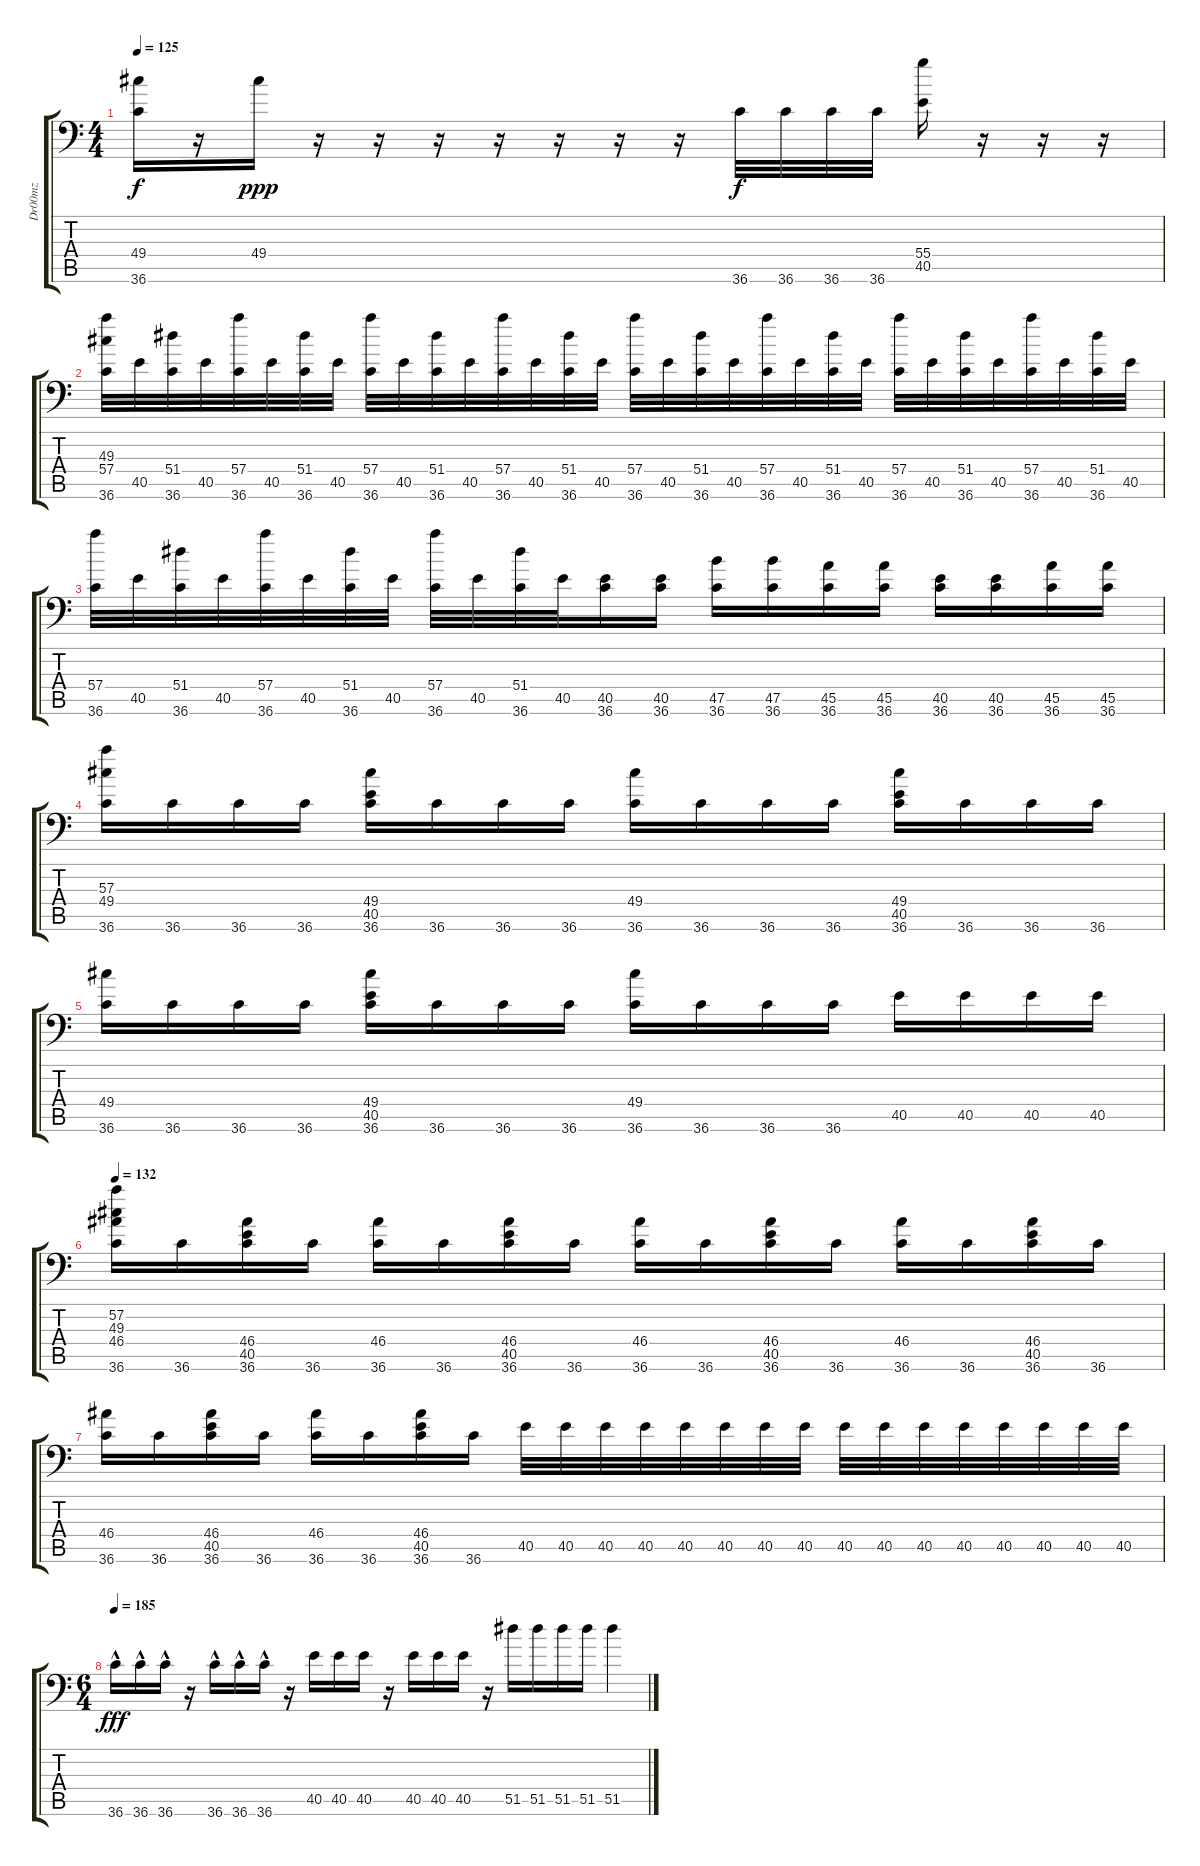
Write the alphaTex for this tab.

\track ("Dr00mz" "Dr00mz") {instrument acousticgrandpiano}
\staff {score tabs}
\tuning (C-1 C-1 C-1 C-1 C-1 C-1) {hide}
\ts (4 4)
\tempo 125
\clef f4
\ks c
(49.4 36.6).16{dy f} r.16 49.4.16{dy ppp} r.16 r.16 r.16 r.16 r.16 r.16 r.16 36.6.32{dy f} 36.6.32 36.6.32 36.6.32 (55.4 40.5).16 r.16 r.16 r.16 |
(49.3 57.4 36.6).32 40.5.32 (51.4 36.6).32 40.5.32 (57.4 36.6).32 40.5.32 (51.4 36.6).32 40.5.32 (57.4 36.6).32 40.5.32 (51.4 36.6).32 40.5.32 (57.4 36.6).32 40.5.32 (51.4 36.6).32 40.5.32 (57.4 36.6).32 40.5.32 (51.4 36.6).32 40.5.32 (57.4 36.6).32 40.5.32 (51.4 36.6).32 40.5.32 (57.4 36.6).32 40.5.32 (51.4 36.6).32 40.5.32 (57.4 36.6).32 40.5.32 (51.4 36.6).32 40.5.32 |
(57.4 36.6).32 40.5.32 (51.4 36.6).32 40.5.32 (57.4 36.6).32 40.5.32 (51.4 36.6).32 40.5.32 (57.4 36.6).32 40.5.32 (51.4 36.6).32 40.5.32 (40.5 36.6).16 (40.5 36.6).16 (47.5 36.6).16 (47.5 36.6).16 (45.5 36.6).16 (45.5 36.6).16 (40.5 36.6).16 (40.5 36.6).16 (45.5 36.6).16 (45.5 36.6).16 |
(57.3 49.4 36.6).16 36.6.16 36.6.16 36.6.16 (49.4 40.5 36.6).16 36.6.16 36.6.16 36.6.16 (49.4 36.6).16 36.6.16 36.6.16 36.6.16 (49.4 40.5 36.6).16 36.6.16 36.6.16 36.6.16 |
(49.4 36.6).16 36.6.16 36.6.16 36.6.16 (49.4 40.5 36.6).16 36.6.16 36.6.16 36.6.16 (49.4 36.6).16 36.6.16 36.6.16 36.6.16 40.5.16 40.5.16 40.5.16 40.5.16 |
\tempo 132
(57.2 49.3 46.4 36.6).16 36.6.16 (46.4 40.5 36.6).16 36.6.16 (46.4 36.6).16 36.6.16 (46.4 40.5 36.6).16 36.6.16 (46.4 36.6).16 36.6.16 (46.4 40.5 36.6).16 36.6.16 (46.4 36.6).16 36.6.16 (46.4 40.5 36.6).16 36.6.16 |
(46.4 36.6).16 36.6.16 (46.4 40.5 36.6).16 36.6.16 (46.4 36.6).16 36.6.16 (46.4 40.5 36.6).16 36.6.16 40.5.32 40.5.32 40.5.32 40.5.32 40.5.32 40.5.32 40.5.32 40.5.32 40.5.32 40.5.32 40.5.32 40.5.32 40.5.32 40.5.32 40.5.32 40.5.32 |
\ts (6 4)
\tempo 185
36.6{hac}.16{dy fff} 36.6{hac}.16 36.6{hac}.16 r.16 36.6{hac}.16 36.6{hac}.16 36.6{hac}.16 r.16 40.5.16 40.5.16 40.5.16 r.16 40.5.16 40.5.16 40.5.16 r.16 51.5.16 51.5.16 51.5.16 51.5.16 51.5.4
